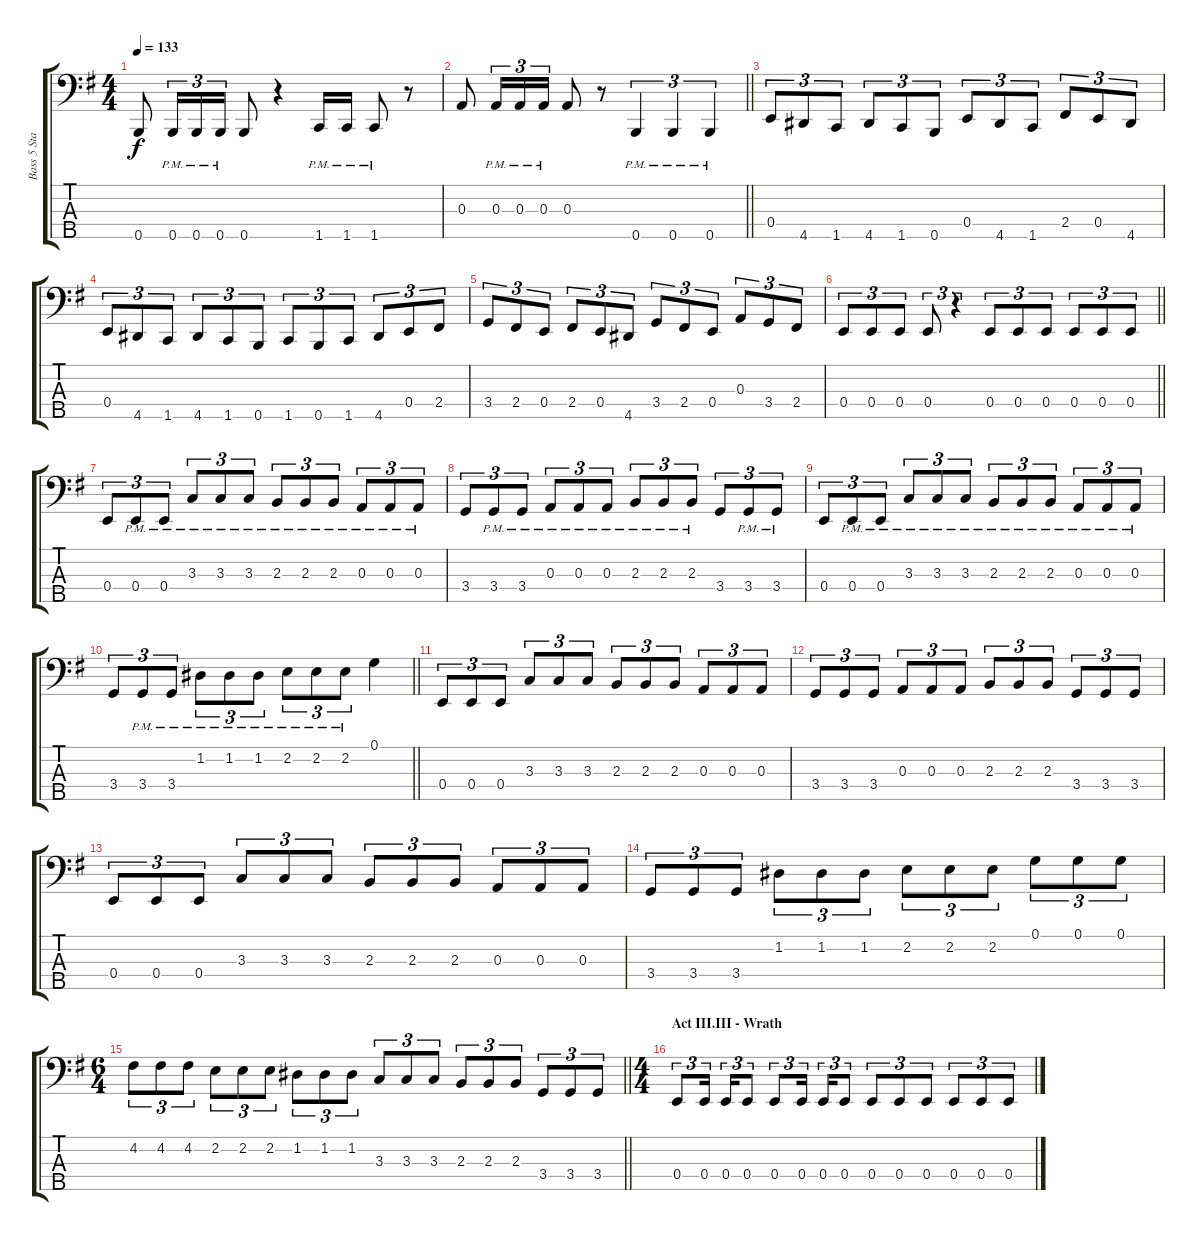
\track ("Bass 5 Standard" "Bass 5 Sta") {instrument electricbassfinger}
\staff {score tabs}
\tuning (G2 D2 A1 E1 B0) {hide}
\ts (4 4)
\tempo 133
\clef f4
\ks eminor
0.5.8{dy f} 0.5{pm}.16{tu (3 2)} 0.5{pm}.16{tu (3 2)} 0.5{pm}.16{tu (3 2)} 0.5.8 r.4 1.5{pm}.16 1.5{pm}.16 1.5{pm}.8 r.8 |
\barLineRight lightlight
0.3.8 0.3{pm}.16{tu (3 2)} 0.3{pm}.16{tu (3 2)} 0.3{pm}.16{tu (3 2)} 0.3.8 r.8 0.5{pm}.4{tu (3 2)} 0.5{pm}.4{tu (3 2)} 0.5{pm}.4{tu (3 2)} |
0.4.8{tu (3 2)} 4.5.8{tu (3 2)} 1.5.8{tu (3 2)} 4.5.8{tu (3 2)} 1.5.8{tu (3 2)} 0.5.8{tu (3 2)} 0.4.8{tu (3 2)} 4.5.8{tu (3 2)} 1.5.8{tu (3 2)} 2.4.8{tu (3 2)} 0.4.8{tu (3 2)} 4.5.8{tu (3 2)} |
0.4.8{tu (3 2)} 4.5.8{tu (3 2)} 1.5.8{tu (3 2)} 4.5.8{tu (3 2)} 1.5.8{tu (3 2)} 0.5.8{tu (3 2)} 1.5.8{tu (3 2)} 0.5.8{tu (3 2)} 1.5.8{tu (3 2)} 4.5.8{tu (3 2)} 0.4.8{tu (3 2)} 2.4.8{tu (3 2)} |
3.4.8{tu (3 2)} 2.4.8{tu (3 2)} 0.4.8{tu (3 2)} 2.4.8{tu (3 2)} 0.4.8{tu (3 2)} 4.5.8{tu (3 2)} 3.4.8{tu (3 2)} 2.4.8{tu (3 2)} 0.4.8{tu (3 2)} 0.3.8{tu (3 2)} 3.4.8{tu (3 2)} 2.4.8{tu (3 2)} |
\barLineRight lightlight
0.4.8{tu (3 2)} 0.4.8{tu (3 2)} 0.4.8{tu (3 2)} 0.4.8{tu (3 2)} r.4{tu (3 2)} 0.4.8{tu (3 2)} 0.4.8{tu (3 2)} 0.4.8{tu (3 2)} 0.4.8{tu (3 2)} 0.4.8{tu (3 2)} 0.4.8{tu (3 2)} |
\section ("" "")
0.4.8{tu (3 2)} 0.4{pm}.8{tu (3 2)} 0.4{pm}.8{tu (3 2)} 3.3{pm}.8{tu (3 2)} 3.3{pm}.8{tu (3 2)} 3.3{pm}.8{tu (3 2)} 2.3{pm}.8{tu (3 2)} 2.3{pm}.8{tu (3 2)} 2.3{pm}.8{tu (3 2)} 0.3{pm}.8{tu (3 2)} 0.3{pm}.8{tu (3 2)} 0.3{pm}.8{tu (3 2)} |
3.4.8{tu (3 2)} 3.4{pm}.8{tu (3 2)} 3.4{pm}.8{tu (3 2)} 0.3{pm}.8{tu (3 2)} 0.3{pm}.8{tu (3 2)} 0.3{pm}.8{tu (3 2)} 2.3{pm}.8{tu (3 2)} 2.3{pm}.8{tu (3 2)} 2.3{pm}.8{tu (3 2)} 3.4.8{tu (3 2)} 3.4{pm}.8{tu (3 2)} 3.4{pm}.8{tu (3 2)} |
0.4.8{tu (3 2)} 0.4{pm}.8{tu (3 2)} 0.4{pm}.8{tu (3 2)} 3.3{pm}.8{tu (3 2)} 3.3{pm}.8{tu (3 2)} 3.3{pm}.8{tu (3 2)} 2.3{pm}.8{tu (3 2)} 2.3{pm}.8{tu (3 2)} 2.3{pm}.8{tu (3 2)} 0.3{pm}.8{tu (3 2)} 0.3{pm}.8{tu (3 2)} 0.3{pm}.8{tu (3 2)} |
\barLineRight lightlight
3.4.8{tu (3 2)} 3.4{pm}.8{tu (3 2)} 3.4{pm}.8{tu (3 2)} 1.2{pm}.8{tu (3 2)} 1.2{pm}.8{tu (3 2)} 1.2{pm}.8{tu (3 2)} 2.2{pm}.8{tu (3 2)} 2.2{pm}.8{tu (3 2)} 2.2{pm}.8{tu (3 2)} 0.1.4 |
0.4.8{tu (3 2)} 0.4.8{tu (3 2)} 0.4.8{tu (3 2)} 3.3.8{tu (3 2)} 3.3.8{tu (3 2)} 3.3.8{tu (3 2)} 2.3.8{tu (3 2)} 2.3.8{tu (3 2)} 2.3.8{tu (3 2)} 0.3.8{tu (3 2)} 0.3.8{tu (3 2)} 0.3.8{tu (3 2)} |
3.4.8{tu (3 2)} 3.4.8{tu (3 2)} 3.4.8{tu (3 2)} 0.3.8{tu (3 2)} 0.3.8{tu (3 2)} 0.3.8{tu (3 2)} 2.3.8{tu (3 2)} 2.3.8{tu (3 2)} 2.3.8{tu (3 2)} 3.4.8{tu (3 2)} 3.4.8{tu (3 2)} 3.4.8{tu (3 2)} |
0.4.8{tu (3 2)} 0.4.8{tu (3 2)} 0.4.8{tu (3 2)} 3.3.8{tu (3 2)} 3.3.8{tu (3 2)} 3.3.8{tu (3 2)} 2.3.8{tu (3 2)} 2.3.8{tu (3 2)} 2.3.8{tu (3 2)} 0.3.8{tu (3 2)} 0.3.8{tu (3 2)} 0.3.8{tu (3 2)} |
3.4.8{tu (3 2)} 3.4.8{tu (3 2)} 3.4.8{tu (3 2)} 1.2.8{tu (3 2)} 1.2.8{tu (3 2)} 1.2.8{tu (3 2)} 2.2.8{tu (3 2)} 2.2.8{tu (3 2)} 2.2.8{tu (3 2)} 0.1.8{tu (3 2)} 0.1.8{tu (3 2)} 0.1.8{tu (3 2)} |
\ts (6 4)
\barLineRight lightlight
4.2.8{tu (3 2)} 4.2.8{tu (3 2)} 4.2.8{tu (3 2)} 2.2.8{tu (3 2)} 2.2.8{tu (3 2)} 2.2.8{tu (3 2)} 1.2.8{tu (3 2)} 1.2.8{tu (3 2)} 1.2.8{tu (3 2)} 3.3.8{tu (3 2)} 3.3.8{tu (3 2)} 3.3.8{tu (3 2)} 2.3.8{tu (3 2)} 2.3.8{tu (3 2)} 2.3.8{tu (3 2)} 3.4.8{tu (3 2)} 3.4.8{tu (3 2)} 3.4.8{tu (3 2)} |
\ts (4 4)
\section ("" "Act III.III - Wrath")
0.4.8{tu (3 2)} 0.4.16{tu (3 2) beam splitsecondary} 0.4.16{tu (3 2)} 0.4.8{tu (3 2)} 0.4.8{tu (3 2)} 0.4.16{tu (3 2) beam splitsecondary} 0.4.16{tu (3 2)} 0.4.8{tu (3 2)} 0.4.8{tu (3 2)} 0.4.8{tu (3 2)} 0.4.8{tu (3 2)} 0.4.8{tu (3 2)} 0.4.8{tu (3 2)} 0.4.8{tu (3 2)}
